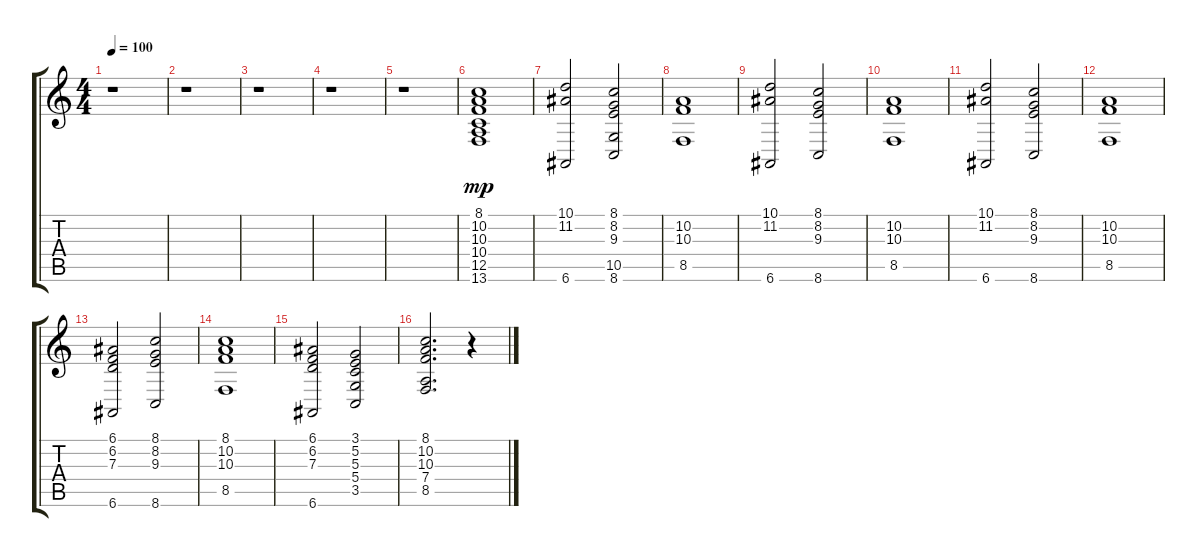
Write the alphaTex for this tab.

\track "" {mute instrument synthstrings1}
\staff {score tabs}
\tuning (E4 B3 G3 D3 A2 E2) {hide}
\ts (4 4)
\tempo 100
\clef g2
\ks c
r.1{dy mp} |
r.1 |
r.1 |
r.1 |
r.1 |
(8.1 10.2 10.3 10.4 12.5 13.6).1 |
(10.1 11.2 6.6).2 (8.1 8.2 9.3 10.5 8.6).2 |
(10.2 10.3 8.5).1 |
(10.1 11.2 6.6).2 (8.1 8.2 9.3 8.6).2 |
(10.2 10.3 8.5).1 |
(10.1 11.2 6.6).2 (8.1 8.2 9.3 8.6).2 |
(10.2 10.3 8.5).1 |
(6.1 6.2 7.3 6.6).2 (8.1 8.2 9.3 8.6).2 |
(8.1 10.2 10.3 8.5).1 |
(6.1 6.2 7.3 6.6).2 (3.1 5.2 5.3 5.4 3.5).2 |
(8.1 10.2 10.3 7.4 8.5).2{d} r.4
